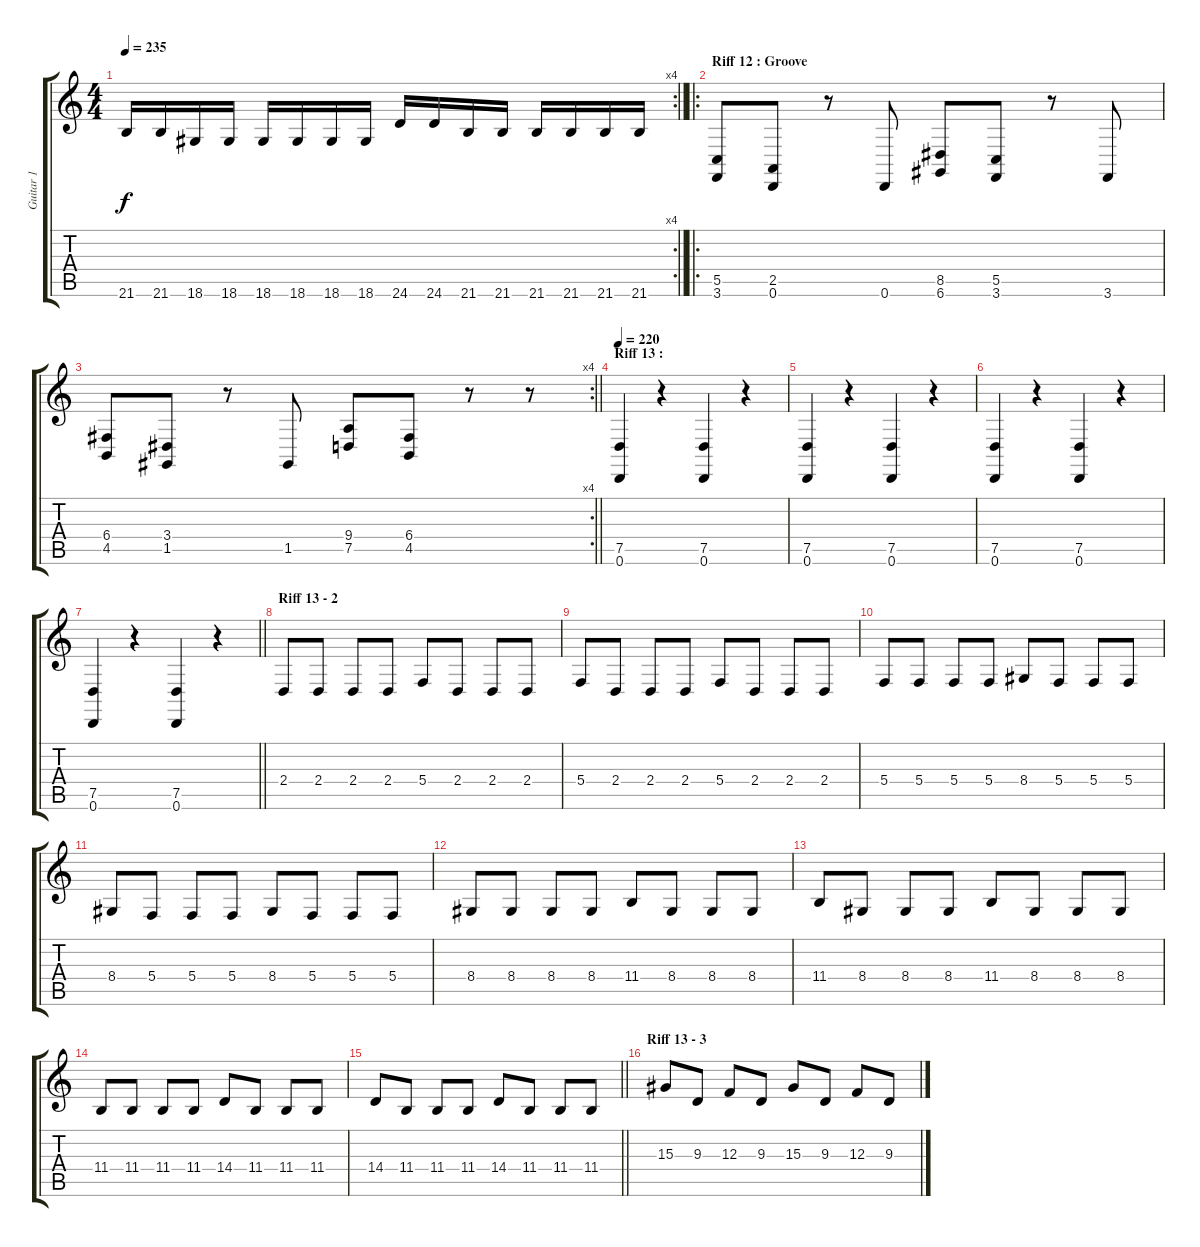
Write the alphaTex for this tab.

\track ("Guitar 1" "Guitar 1") {instrument stringensemble1}
\staff {score tabs}
\tuning (D4 A3 F3 C3 G2 D2) {hide}
\rc 4
\ts (4 4)
\tempo 235
\clef g2
\barLineRight lightlight
\ks c
21.6.16{dy f} 21.6.16 18.6.16 18.6.16 18.6.16 18.6.16 18.6.16 18.6.16 24.6.16 24.6.16 21.6.16 21.6.16 21.6.16 21.6.16 21.6.16 21.6.16 |
\ro
\section ("" "Riff 12 : Groove")
(5.5 3.6).8 (2.5 0.6).8 r.8 0.6.8 (8.5 6.6).8 (5.5 3.6).8 r.8 3.6.8 |
\rc 4
\barLineRight lightlight
(6.4 4.5).8 (3.4 1.5).8 r.8 1.5.8 (9.4 7.5).8 (6.4 4.5).8 r.8 r.8 |
\section ("" "Riff 13 : ")
\tempo 220
(7.5 0.6).4 r.4 (7.5 0.6).4 r.4 |
(7.5 0.6).4 r.4 (7.5 0.6).4 r.4 |
(7.5 0.6).4 r.4 (7.5 0.6).4 r.4 |
\barLineRight lightlight
(7.5 0.6).4 r.4 (7.5 0.6).4 r.4 |
\section ("" "Riff 13 - 2")
2.4.8 2.4.8 2.4.8 2.4.8 5.4.8 2.4.8 2.4.8 2.4.8 |
5.4.8 2.4.8 2.4.8 2.4.8 5.4.8 2.4.8 2.4.8 2.4.8 |
5.4.8 5.4.8 5.4.8 5.4.8 8.4.8 5.4.8 5.4.8 5.4.8 |
8.4.8 5.4.8 5.4.8 5.4.8 8.4.8 5.4.8 5.4.8 5.4.8 |
8.4.8 8.4.8 8.4.8 8.4.8 11.4.8 8.4.8 8.4.8 8.4.8 |
11.4.8 8.4.8 8.4.8 8.4.8 11.4.8 8.4.8 8.4.8 8.4.8 |
11.4.8 11.4.8 11.4.8 11.4.8 14.4.8 11.4.8 11.4.8 11.4.8 |
\barLineRight lightlight
14.4.8 11.4.8 11.4.8 11.4.8 14.4.8 11.4.8 11.4.8 11.4.8 |
\section ("" "Riff 13 - 3")
15.3.8 9.3.8 12.3.8 9.3.8 15.3.8 9.3.8 12.3.8 9.3.8
